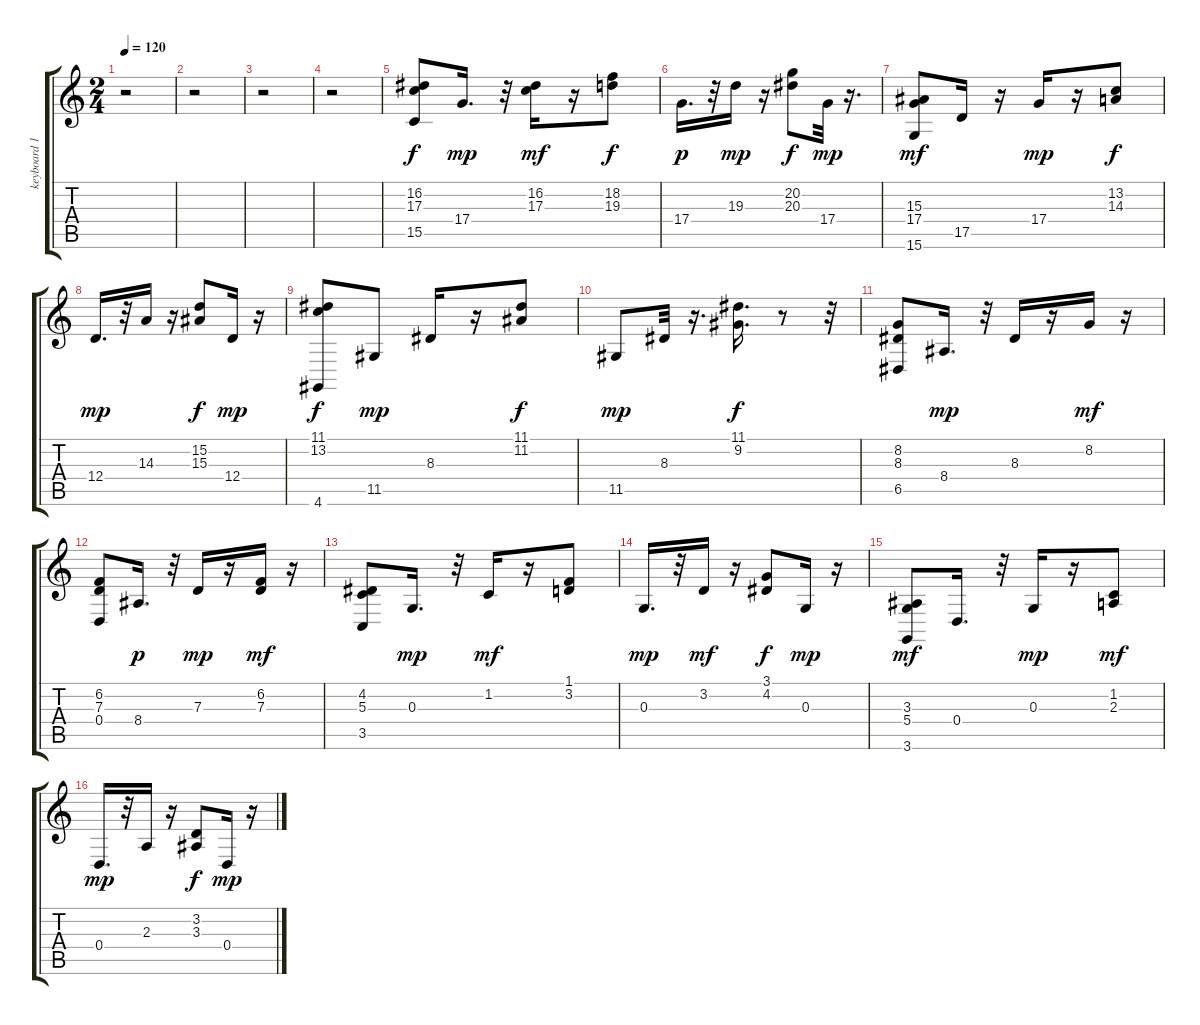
\track ("keyboard 1.1" "keyboard 1") {instrument brightacousticpiano}
\staff {score tabs}
\tuning (E4 B3 G3 D3 A2 E2) {hide}
\ts (2 4)
\tempo 120
\clef g2
\ks c
r.2{dy f} |
r.2 |
r.2 |
r.2 |
(16.2 17.3 15.5).8 17.4.16{d dy mp} r.32 (16.2 17.3).16{dy mf} r.16 (18.2 19.3).8{dy f} |
17.4.16{d dy p} r.32 19.3.16{dy mp} r.16 (20.2 20.3).8{dy f} 17.4.32{dy mp} r.16{d} |
(15.3 17.4 15.6).8{dy mf} 17.5.16 r.16 17.4.16{dy mp} r.16 (13.2 14.3).8{dy f} |
12.4.16{d dy mp} r.32 14.3.16 r.16 (15.2 15.3).8{dy f} 12.4.16{dy mp} r.16 |
(11.1 13.2 4.6).8{dy f} 11.5.8{dy mp} 8.3.16 r.16 (11.1 11.2).8{dy f} |
11.5.8{dy mp} 8.3.32 r.16{d} (11.1 9.2).16{d dy f} r.8 r.32 |
(8.2 8.3 6.5).8 8.4.16{d dy mp} r.32 8.3.16 r.16 8.2.16{dy mf} r.16 |
(6.2 7.3 0.4).8 8.4.16{d dy p} r.32 7.3.16{dy mp} r.16 (6.2 7.3).16{dy mf} r.16 |
(4.2 5.3 3.5).8 0.3.16{d dy mp} r.32 1.2.16{dy mf} r.16 (1.1 3.2).8 |
0.3.16{d dy mp} r.32 3.2.16{dy mf} r.16 (3.1 4.2).8{dy f} 0.3.16{dy mp} r.16 |
(3.3 5.4 3.6).8{dy mf} 0.4.16{d} r.32 0.3.16{dy mp} r.16 (1.2 2.3).8{dy mf} |
0.4.16{d dy mp} r.32 2.3.16 r.16 (3.2 3.3).8{dy f} 0.4.16{dy mp} r.16
